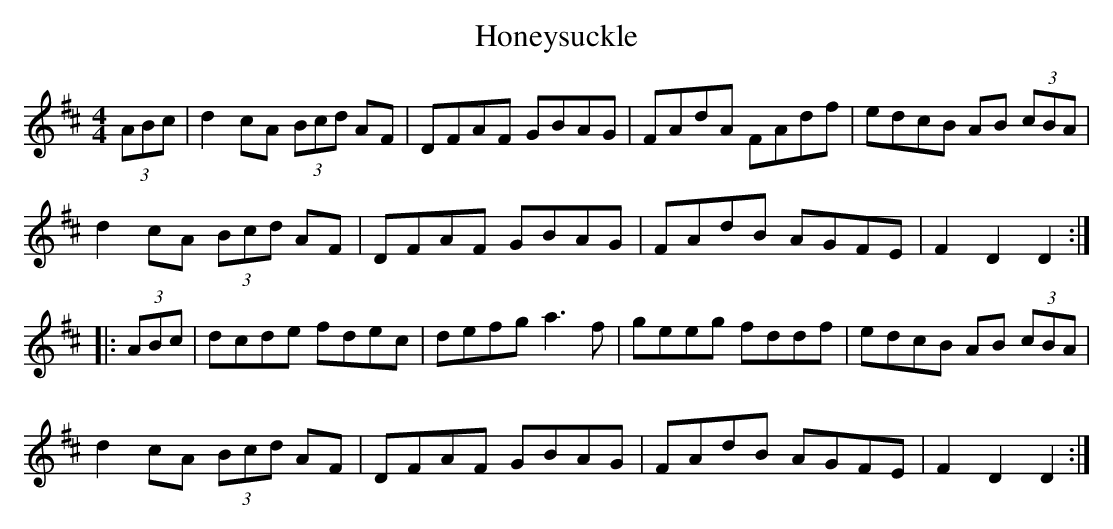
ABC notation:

X:1
T:Honeysuckle
M:4/4
L:1/8
K:D
(3ABc | d2cA (3Bcd AF | DFAF GBAG | FAdA FAdf | edcB AB (3cBA |
d2cA (3Bcd AF | DFAF GBAG | FAdB AGFE | F2 D2 D2 ::
(3ABc | dcde fdec | defg a3f | geeg fddf | edcB AB (3cBA |
d2cA (3Bcd AF | DFAF GBAG | FAdB AGFE | F2 D2 D2 :|
